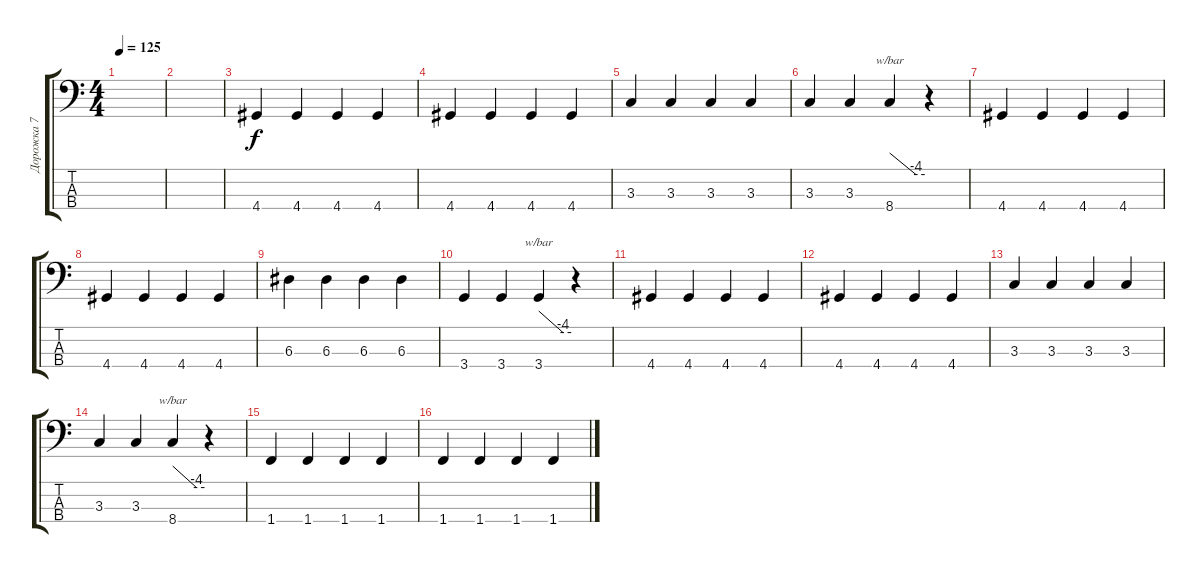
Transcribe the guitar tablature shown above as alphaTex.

\track ("Дорожка 7" "Дорожка 7") {instrument synthbass1}
\staff {score tabs}
\tuning (G2 D2 A1 E1) {hide}
\ts (4 4)
\tempo 125
\clef f4
\ks c
|
|
4.4.4 4.4.4 4.4.4 4.4.4 |
4.4.4 4.4.4 4.4.4 4.4.4 |
3.3.4 3.3.4 3.3.4 3.3.4 |
3.3.4 3.3.4 8.4.4{tbe (custom default 0 0 45 -16 60 -16)} r.4 |
4.4.4 4.4.4 4.4.4 4.4.4 |
4.4.4 4.4.4 4.4.4 4.4.4 |
6.3.4 6.3.4 6.3.4 6.3.4 |
3.4.4 3.4.4 3.4.4{tbe (custom default 0 0 45 -16 60 -16)} r.4 |
4.4.4 4.4.4 4.4.4 4.4.4 |
4.4.4 4.4.4 4.4.4 4.4.4 |
3.3.4 3.3.4 3.3.4 3.3.4 |
3.3.4 3.3.4 8.4.4{tbe (custom default 0 0 45 -16 60 -16)} r.4 |
1.4.4 1.4.4 1.4.4 1.4.4 |
1.4.4 1.4.4 1.4.4 1.4.4
